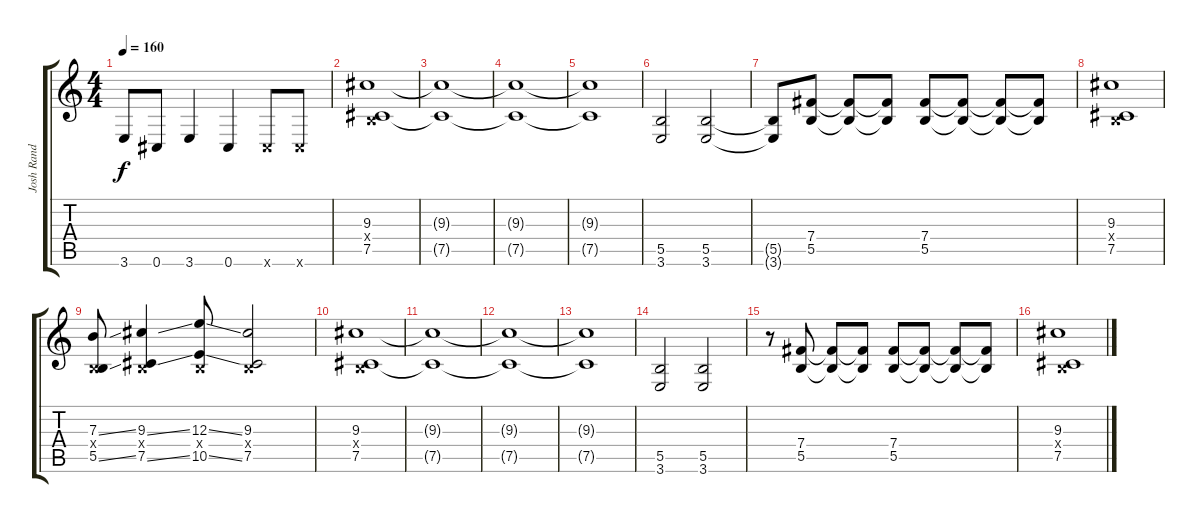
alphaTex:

\track ("Josh Rand" "Josh Rand") {instrument distortionguitar}
\staff {score tabs}
\tuning (Db4 Ab3 E3 B2 Gb2 Db2) {hide}
\ts (4 4)
\tempo 160
\clef g2
\ks c
3.6.8{dy f} 0.6.8 3.6.4 0.6.4 0.6{x}.8 0.6{x}.8 |
(9.3 0.4{x} 7.5).1 |
(9.3{t} 7.5{t}).1 |
(9.3{t} 7.5{t}).1 |
(9.3{t} 7.5{t}).1 |
(5.5 3.6).2 (5.5 3.6).2 |
(5.5{t} 3.6{t}).8 (7.4 5.5).8 (7.4{t} 5.5{t}).8 (7.4{t} 5.5{t}).8 (7.4 5.5).8 (7.4{t} 5.5{t}).8 (7.4{t} 5.5{t}).8 (7.4{t} 5.5{t}).8 |
(9.3 0.4{x} 7.5).1 |
(7.3{ss} 0.4{x} 5.5{ss}).8 (9.3{ss} 0.4{x} 7.5{ss}).4 (12.3{ss} 0.4{x} 10.5{ss}).8 (9.3 0.4{x} 7.5).2 |
(9.3 0.4{x} 7.5).1 |
(9.3{t} 7.5{t}).1 |
(9.3{t} 7.5{t}).1 |
(9.3{t} 7.5{t}).1 |
(5.5 3.6).2 (5.5 3.6).2 |
r.8 (7.4 5.5).8 (7.4{t} 5.5{t}).8 (7.4{t} 5.5{t}).8 (7.4 5.5).8 (7.4{t} 5.5{t}).8 (7.4{t} 5.5{t}).8 (7.4{t} 5.5{t}).8 |
(9.3 0.4{x} 7.5).1
